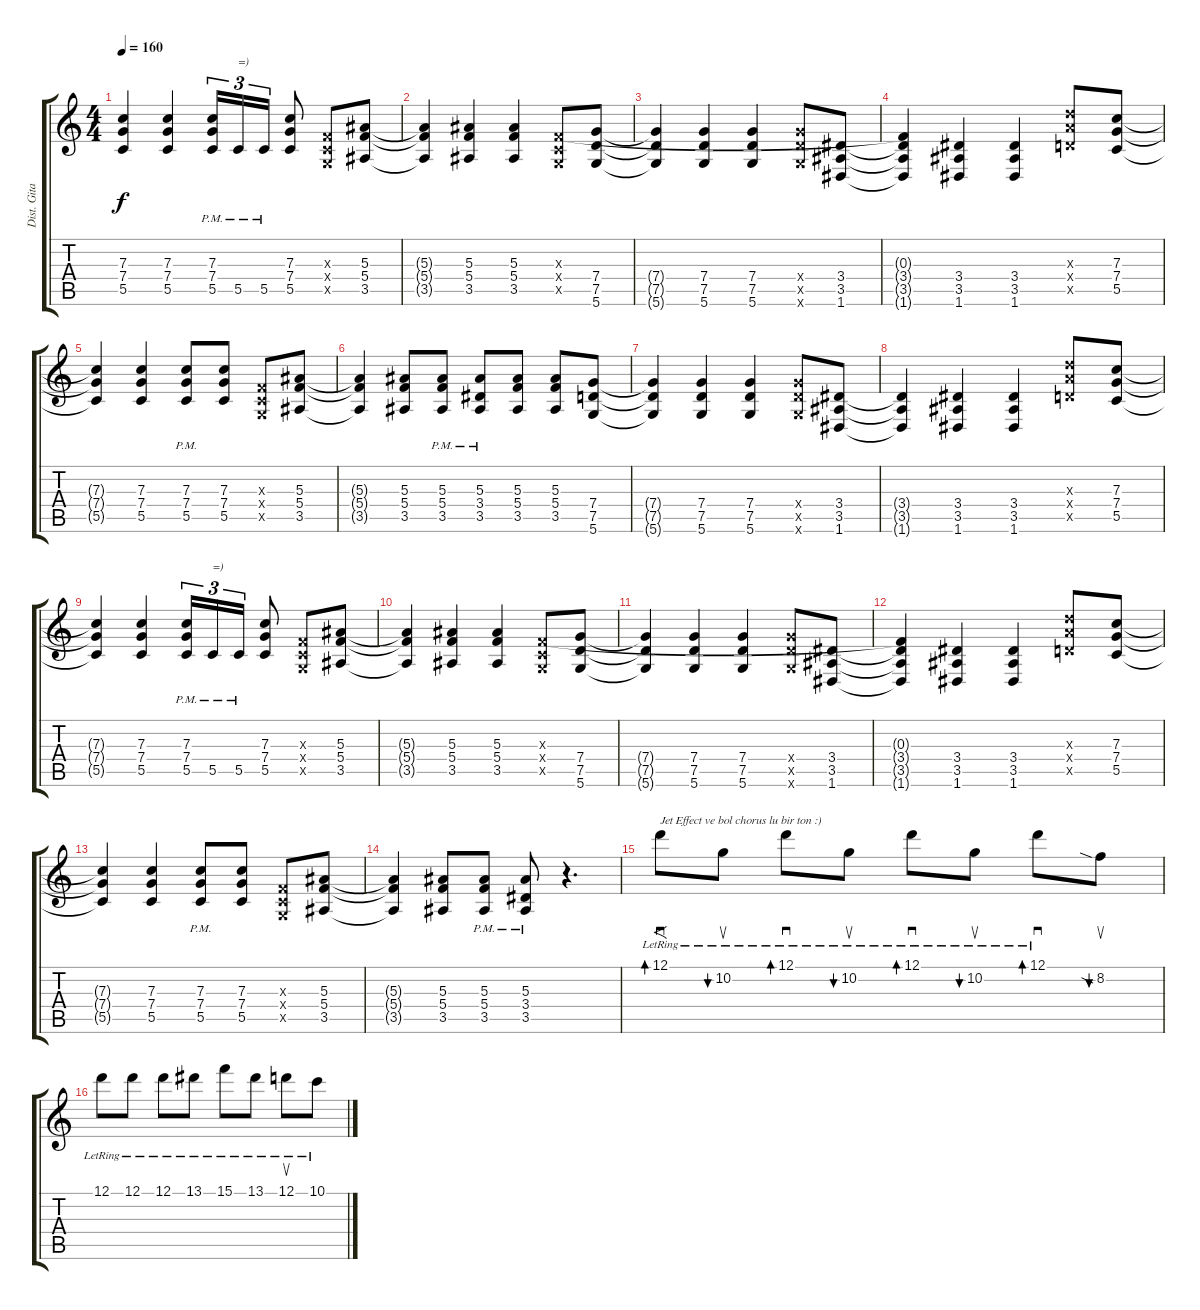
\track ("Dist. Gitar 1" "Dist. Gita") {instrument distortionguitar}
\staff {score tabs}
\tuning (D4 A3 F3 C3 G2 D2) {hide}
\ts (4 4)
\tempo 160
\clef g2
\ks c
(7.3{t} 7.4{t} 5.5{t}).4{dy f} (7.3 7.4 5.5).4 (7.3{pm} 7.4{pm} 5.5{pm}).16{tu (3 2)} 5.5{pm}.16{tu (3 2) txt "=)"} 5.5{pm}.16{tu (3 2)} (7.3 7.4 5.5).8 (0.3{x} 0.4{x} 0.5{x}).8 (5.3 5.4 3.5).8 |
(5.3{t} 5.4{t} 3.5{t}).4 (5.3 5.4 3.5).4 (5.3 5.4 3.5).4 (0.3{x} 0.4{x} 0.5{x}).8 (7.4 7.5 5.6).8 |
(7.4{t} 7.5{t} 5.6{t}).4 (7.4 7.5 5.6).4 (7.4 7.5 5.6).4 (7.4{x} 7.5{x} 5.6{x}).8 (3.4 3.5 1.6).8 |
(0.3{t} 3.4{t} 3.5{t} 1.6{t}).4 (3.4 3.5 1.6).4 (3.4 3.5 1.6).4 (9.3{x} 9.4{x} 7.5{x}).8 (7.3 7.4 5.5).8 |
(7.3{t} 7.4{t} 5.5{t}).4 (7.3 7.4 5.5).4 (7.3{pm} 7.4{pm} 5.5{pm}).8 (7.3 7.4 5.5).8 (0.3{x} 0.4{x} 0.5{x}).8 (5.3 5.4 3.5).8 |
(5.3{t} 5.4{t} 3.5{t}).4 (5.3 5.4 3.5).8 (5.3{pm} 5.4{pm} 3.5{pm}).8 (5.3{pm} 3.4{pm} 3.5{pm}).8 (5.3 5.4 3.5).8 (5.3 5.4 3.5).8 (7.4 7.5 5.6).8 |
(7.4{t} 7.5{t} 5.6{t}).4 (7.4 7.5 5.6).4 (7.4 7.5 5.6).4 (7.4{x} 7.5{x} 5.6{x}).8 (3.4 3.5 1.6).8 |
(3.4{t} 3.5{t} 1.6{t}).4 (3.4 3.5 1.6).4 (3.4 3.5 1.6).4 (9.3{x} 9.4{x} 7.5{x}).8 (7.3 7.4 5.5).8 |
(7.3{t} 7.4{t} 5.5{t}).4 (7.3 7.4 5.5).4 (7.3{pm} 7.4{pm} 5.5{pm}).16{tu (3 2)} 5.5{pm}.16{tu (3 2) txt "=)"} 5.5{pm}.16{tu (3 2)} (7.3 7.4 5.5).8 (0.3{x} 0.4{x} 0.5{x}).8 (5.3 5.4 3.5).8 |
(5.3{t} 5.4{t} 3.5{t}).4 (5.3 5.4 3.5).4 (5.3 5.4 3.5).4 (0.3{x} 0.4{x} 0.5{x}).8 (7.4 7.5 5.6).8 |
(7.4{t} 7.5{t} 5.6{t}).4 (7.4 7.5 5.6).4 (7.4 7.5 5.6).4 (7.4{x} 7.5{x} 5.6{x}).8 (3.4 3.5 1.6).8 |
(0.3{t} 3.4{t} 3.5{t} 1.6{t}).4 (3.4 3.5 1.6).4 (3.4 3.5 1.6).4 (9.3{x} 9.4{x} 7.5{x}).8 (7.3 7.4 5.5).8 |
(7.3{t} 7.4{t} 5.5{t}).4 (7.3 7.4 5.5).4 (7.3{pm} 7.4{pm} 5.5{pm}).8 (7.3 7.4 5.5).8 (0.3{x} 0.4{x} 0.5{x}).8 (5.3 5.4 3.5).8 |
(5.3{t} 5.4{t} 3.5{t}).4 (5.3 5.4 3.5).8 (5.3{pm} 5.4{pm} 3.5{pm}).8 (5.3{pm} 3.4{pm} 3.5{pm}).8 r.4{d} |
12.1{lr}.8{f sd bd 480 txt "Jet Effect ve bol chorus lu bir ton :)"} 10.2{lr}.8{su bu 480} 12.1{lr}.8{sd bd 480} 10.2{lr}.8{su bu 480} 12.1{lr}.8{sd bd 480} 10.2{lr}.8{su bu 480} 12.1{lr}.8{sd bd 480} 8.2{sia}.8{su bu 480} |
12.1{lr}.8 12.1{lr}.8 12.1{lr}.8 13.1{lr}.8 15.1{lr}.8 13.1{lr}.8 12.1{lr}.8{su} 10.1{sl lr}.8
